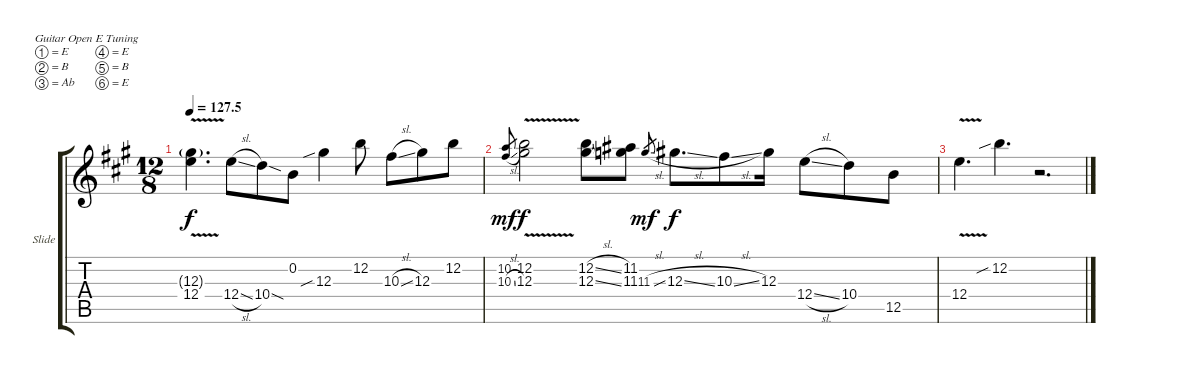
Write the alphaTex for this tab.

\bracketExtendMode groupsimilarinstruments
\firstSystemTrackNameOrientation horizontal
\otherSystemsTrackNameOrientation horizontal
\track ("Slide Guitar- Open E Tuning" "Slide") {instrument overdrivenguitar}
\staff {score tabs}
\tuning (E4 B3 Ab3 E3 B2 E2)
\ts (12 8)
\tempo
127.5
\accidentals auto
\clef g2
\ottava regular
\simile none
\ks a
(12.3{v g} 12.4{v}).4{d dy f} 12.4{sl}.8 10.4{sod}.8 0.2.8 12.3{sib}.4 12.2.8 10.3{sl}.8 12.3.8 12.2.8 |
(10.2 10.3{sl}).8{gr dy mf} (12.2{v} 12.3{v}).2{dy f} (12.2{sl} 12.3{sl}).8 (11.2 11.3).8 11.3{sl}.8{gr dy mf} 12.3{sl}.8{d dy f} 10.3{sl}.8 12.3.16 12.4{sl}.8 10.4.8 12.5.8 |
12.4{v}.4{d} 12.2{sib}.4{d} r.2{d}
